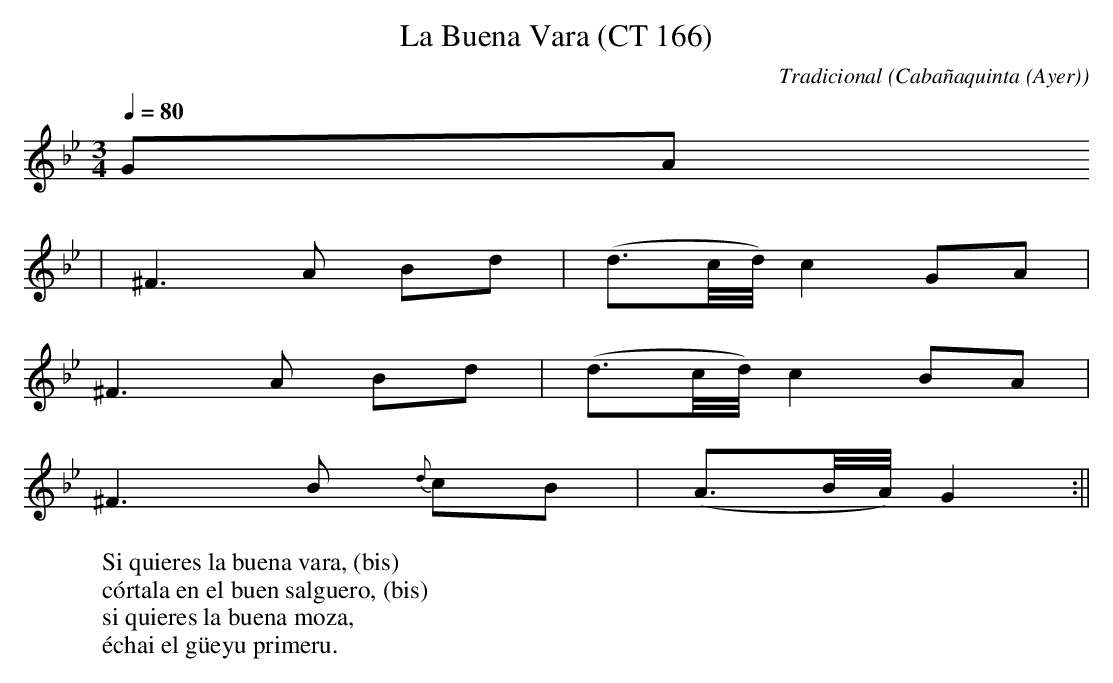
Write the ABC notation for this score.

X:1
T:La Buena Vara (CT 166)
C:Tradicional
O:Cabañaquinta (Ayer)
M:3/4
L:1/8
Q:1/4=80
W:Si quieres la buena vara, (bis)
W:córtala en el buen salguero, (bis)
W:si quieres la buena moza,
W:échai el güeyu primeru.
K:Gm
GA
|^F3 A Bd|(d3/2c/4d/4) c2 GA|
^F3 A Bd|(d3/2c/4d/4) c2 BA|
^F3 B {d}cB|(A3/2B/4A/4)G2 :||
